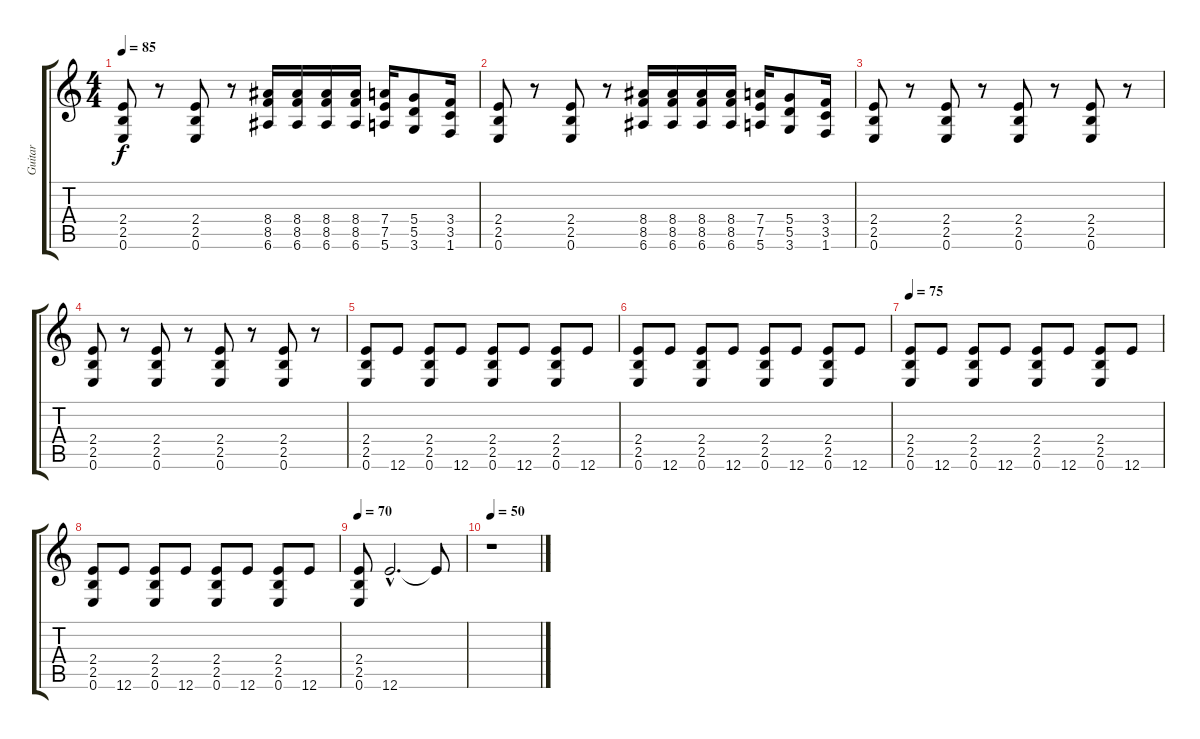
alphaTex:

\track ("Guitar" "Guitar") {instrument distortionguitar}
\staff {score tabs}
\tuning (E4 B3 G3 D3 A2 E2) {hide}
\ts (4 4)
\tempo 85
\clef g2
\ks c
(2.4 2.5 0.6).8{dy f} r.8 (2.4 2.5 0.6).8 r.8 (8.4 8.5 6.6).16 (8.4 8.5 6.6).16 (8.4 8.5 6.6).16 (8.4 8.5 6.6).16 (7.4 7.5 5.6).16 (5.4 5.5 3.6).8 (3.4 3.5 1.6).16 |
(2.4 2.5 0.6).8 r.8 (2.4 2.5 0.6).8 r.8 (8.4 8.5 6.6).16 (8.4 8.5 6.6).16 (8.4 8.5 6.6).16 (8.4 8.5 6.6).16 (7.4 7.5 5.6).16 (5.4 5.5 3.6).8 (3.4 3.5 1.6).16 |
(2.4 2.5 0.6).8 r.8 (2.4 2.5 0.6).8 r.8 (2.4 2.5 0.6).8 r.8 (2.4 2.5 0.6).8 r.8 |
(2.4 2.5 0.6).8 r.8 (2.4 2.5 0.6).8 r.8 (2.4 2.5 0.6).8 r.8 (2.4 2.5 0.6).8 r.8 |
(2.4 2.5 0.6).8 12.6.8 (2.4 2.5 0.6).8 12.6.8 (2.4 2.5 0.6).8 12.6.8 (2.4 2.5 0.6).8 12.6.8 |
(2.4 2.5 0.6).8 12.6.8 (2.4 2.5 0.6).8 12.6.8 (2.4 2.5 0.6).8 12.6.8 (2.4 2.5 0.6).8 12.6.8 |
\tempo 75
(2.4 2.5 0.6).8 12.6.8 (2.4 2.5 0.6).8 12.6.8 (2.4 2.5 0.6).8 12.6.8 (2.4 2.5 0.6).8 12.6.8 |
(2.4 2.5 0.6).8 12.6.8 (2.4 2.5 0.6).8 12.6.8 (2.4 2.5 0.6).8 12.6.8 (2.4 2.5 0.6).8 12.6.8 |
\tempo 70
(2.4 2.5 0.6).8 12.6{hac}.2{d} 12.6{t}.8 |
\tempo 50
r.1
